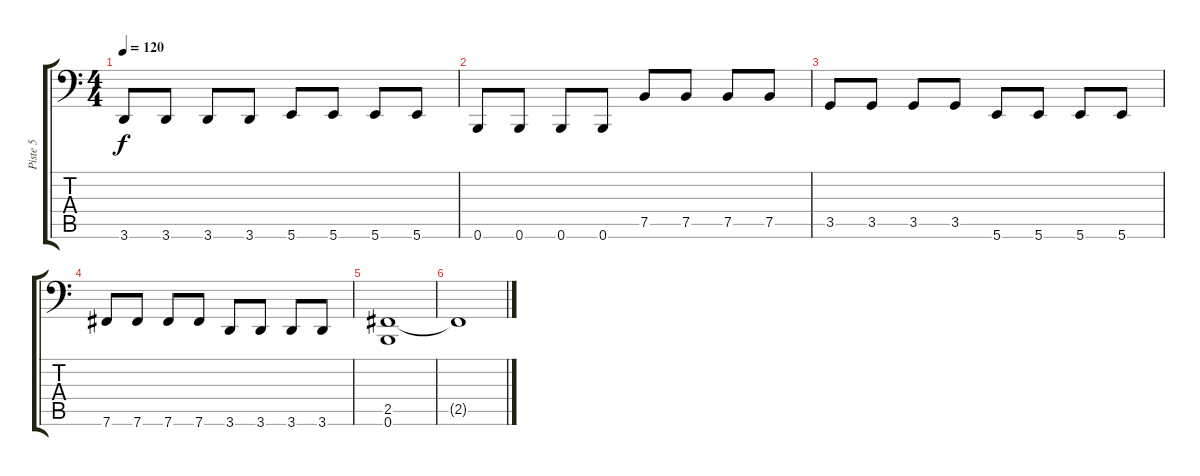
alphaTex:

\track ("Piste 5" "Piste 5") {instrument electricbasspick}
\staff {score tabs}
\tuning (C3 G2 D2 A1 E1 B0) {hide}
\ts (4 4)
\tempo 120
\clef f4
\ks c
3.6.8{dy f} 3.6.8 3.6.8 3.6.8 5.6.8 5.6.8 5.6.8 5.6.8 |
0.6.8 0.6.8 0.6.8 0.6.8 7.5.8 7.5.8 7.5.8 7.5.8 |
3.5.8 3.5.8 3.5.8 3.5.8 5.6.8 5.6.8 5.6.8 5.6.8 |
7.6.8 7.6.8 7.6.8 7.6.8 3.6.8 3.6.8 3.6.8 3.6.8 |
(2.5 0.6).1 |
2.5{t}.1
